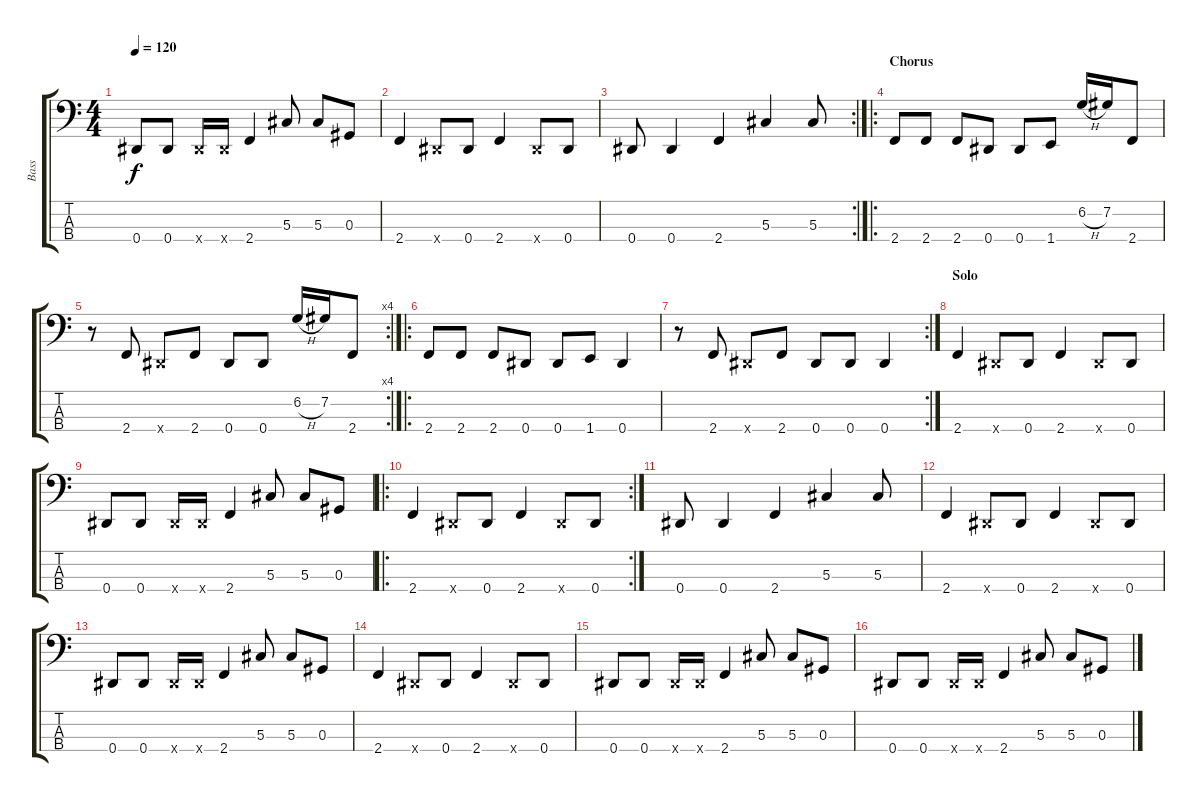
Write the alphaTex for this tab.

\track ("Bass" "Bass") {instrument electricbassfinger}
\staff {score tabs}
\tuning (Gb2 Db2 Ab1 Eb1) {hide}
\ts (4 4)
\tempo 120
\clef f4
\ks c
0.4.8{dy f} 0.4.8 0.4{x}.16 0.4{x}.16 2.4.4 5.3.8 5.3.8 0.3.8 |
2.4.4 0.4{x}.8 0.4.8 2.4.4 0.4{x}.8 0.4.8 |
\rc 2
0.4.8 0.4.4 2.4.4 5.3.4 5.3.8 |
\ro
\section ("" "Chorus")
2.4.8 2.4.8 2.4.8 0.4.8 0.4.8 1.4.8 6.2{h}.16 7.2.16 2.4.8 |
\rc 4
r.8 2.4.8 0.4{x}.8 2.4.8 0.4.8 0.4.8 6.2{h}.16 7.2.16 2.4.8 |
\ro
2.4.8 2.4.8 2.4.8 0.4.8 0.4.8 1.4.8 0.4.4 |
\rc 2
r.8 2.4.8 0.4{x}.8 2.4.8 0.4.8 0.4.8 0.4.4 |
\section ("" "Solo")
2.4.4 0.4{x}.8 0.4.8 2.4.4 0.4{x}.8 0.4.8 |
0.4.8 0.4.8 0.4{x}.16 0.4{x}.16 2.4.4 5.3.8 5.3.8 0.3.8 |
\ro
\rc 2
2.4.4 0.4{x}.8 0.4.8 2.4.4 0.4{x}.8 0.4.8 |
0.4.8 0.4.4 2.4.4 5.3.4 5.3.8 |
2.4.4 0.4{x}.8 0.4.8 2.4.4 0.4{x}.8 0.4.8 |
0.4.8 0.4.8 0.4{x}.16 0.4{x}.16 2.4.4 5.3.8 5.3.8 0.3.8 |
2.4.4 0.4{x}.8 0.4.8 2.4.4 0.4{x}.8 0.4.8 |
0.4.8 0.4.8 0.4{x}.16 0.4{x}.16 2.4.4 5.3.8 5.3.8 0.3.8 |
0.4.8 0.4.8 0.4{x}.16 0.4{x}.16 2.4.4 5.3.8 5.3.8 0.3.8
